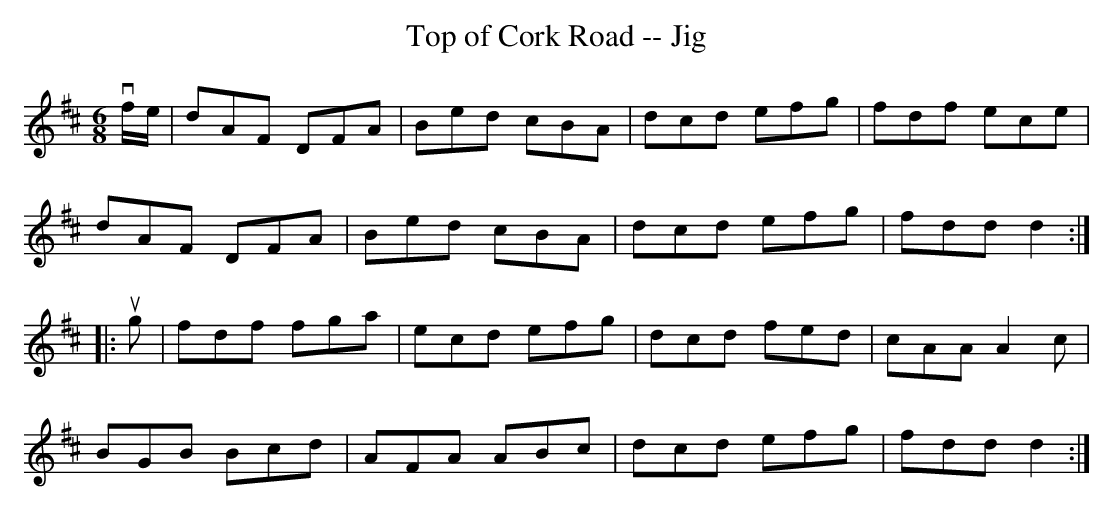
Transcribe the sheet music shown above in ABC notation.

X:1
T:Top of Cork Road -- Jig
M:6/8
L:1/8
K:D
vf/e/|\
dAF DFA | Bed cBA | dcd efg | fdf ece |
dAF DFA | Bed cBA | dcd efg | fdd d2:|
|:ug|\
fdf fga | ecd efg | dcd fed | cAA A2c |
BGB Bcd | AFA ABc | dcd efg | fdd d2:|
